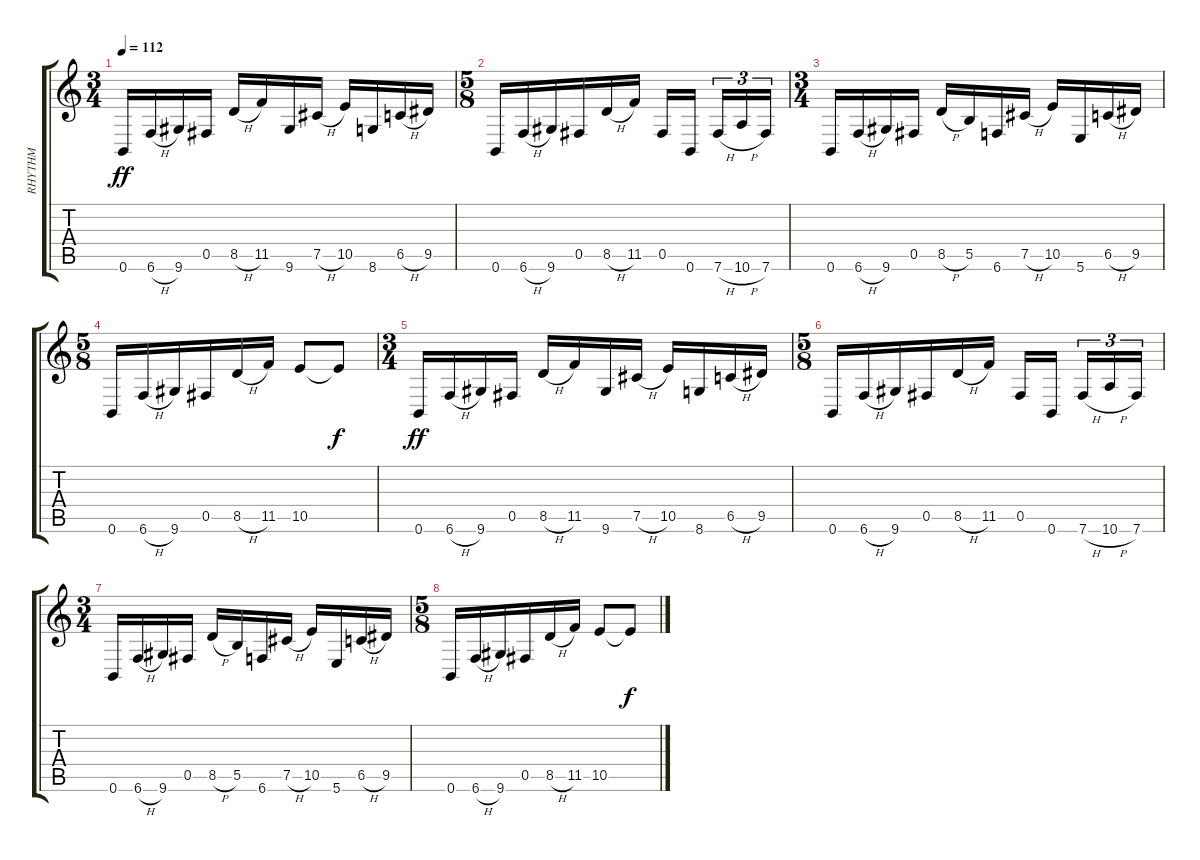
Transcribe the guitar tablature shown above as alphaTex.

\track ("RHYTHM" "RHYTHM") {instrument overdrivenguitar}
\staff {score tabs}
\tuning (Db4 Ab3 E3 B2 Gb2 B1) {hide}
\ts (3 4)
\tempo 112
\clef g2
\ks c
0.6.16{dy ff} 6.6{h}.16 9.6.16 0.5.16 8.5{h}.16 11.5.16 9.6.16 7.5{h}.16 10.5.16 8.6.16 6.5{h}.16 9.5.16 |
\ts (5 8)
0.6.16 6.6{h}.16 9.6.16 0.5.16 8.5{h}.16 11.5.16 0.5.16 0.6.16 7.6{h}.16{tu (3 2)} 10.6{h}.16{tu (3 2)} 7.6.16{tu (3 2)} |
\ts (3 4)
0.6.16 6.6{h}.16 9.6.16 0.5.16 8.5{h}.16 5.5.16 6.6.16 7.5{h}.16 10.5.16 5.6.16 6.5{h}.16 9.5.16 |
\ts (5 8)
0.6.16 6.6{h}.16 9.6.16 0.5.16 8.5{h}.16 11.5.16 10.5.8 10.5{t}.8{dy f} |
\ts (3 4)
0.6.16{dy ff} 6.6{h}.16 9.6.16 0.5.16 8.5{h}.16 11.5.16 9.6.16 7.5{h}.16 10.5.16 8.6.16 6.5{h}.16 9.5.16 |
\ts (5 8)
0.6.16 6.6{h}.16 9.6.16 0.5.16 8.5{h}.16 11.5.16 0.5.16 0.6.16 7.6{h}.16{tu (3 2)} 10.6{h}.16{tu (3 2)} 7.6.16{tu (3 2)} |
\ts (3 4)
0.6.16 6.6{h}.16 9.6.16 0.5.16 8.5{h}.16 5.5.16 6.6.16 7.5{h}.16 10.5.16 5.6.16 6.5{h}.16 9.5.16 |
\ts (5 8)
0.6.16 6.6{h}.16 9.6.16 0.5.16 8.5{h}.16 11.5.16 10.5.8 10.5{t}.8{dy f}
